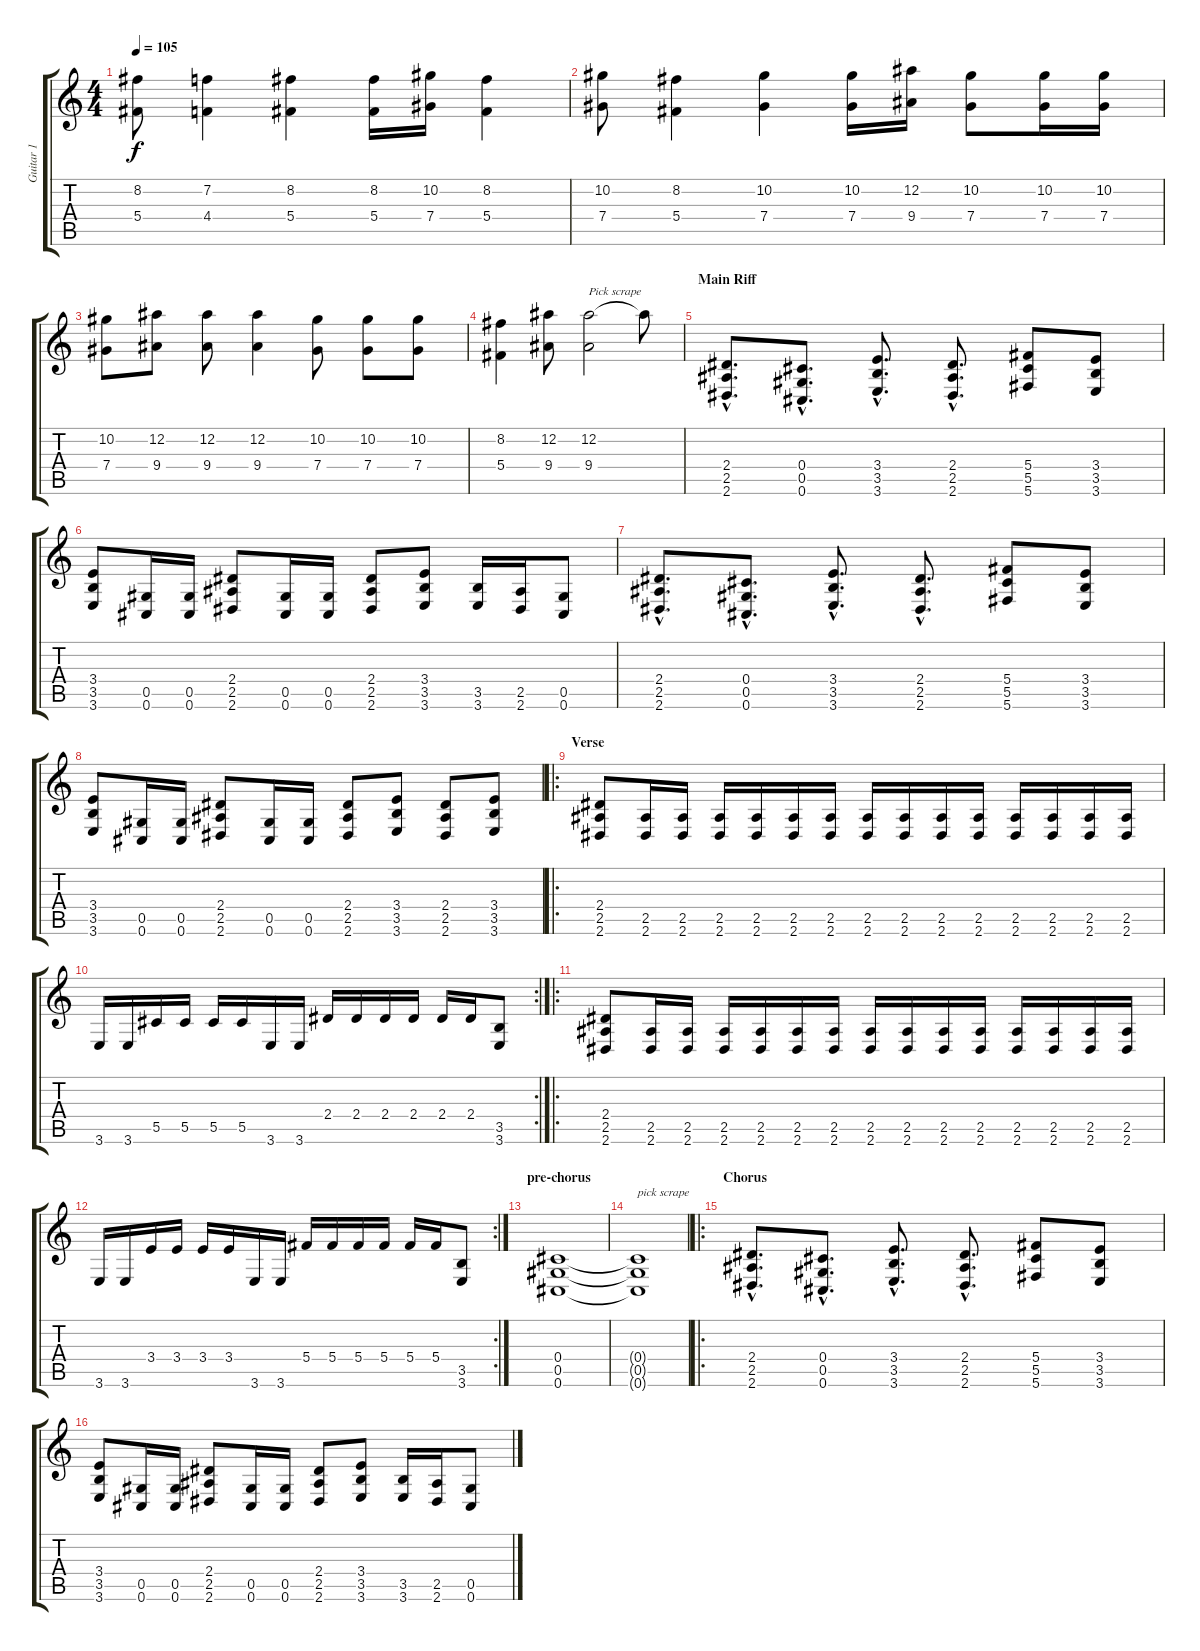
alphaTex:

\track ("Guitar 1" "Guitar 1") {instrument distortionguitar}
\staff {score tabs}
\tuning (Eb4 Bb3 Gb3 Db3 Ab2 Db2) {hide}
\ts (4 4)
\tempo 105
\clef g2
\ks c
(8.2 5.4).8{dy f} (7.2 4.4).4 (8.2 5.4).4 (8.2 5.4).16 (10.2 7.4).16 (8.2 5.4).4 |
(10.2 7.4).8 (8.2 5.4).4 (10.2 7.4).4 (10.2 7.4).16 (12.2 9.4).16 (10.2 7.4).8 (10.2 7.4).16 (10.2 7.4).16 |
(10.2 7.4).8 (12.2 9.4).8 (12.2 9.4).8 (12.2 9.4).4 (10.2 7.4).8 (10.2 7.4).8 (10.2 7.4).8 |
(8.2 5.4).4 (12.2 9.4).8 (12.2 9.4).2{txt "Pick scrape"} 12.2{t}.8 |
\section ("" "Main Riff")
(2.4{hac} 2.5{hac} 2.6{hac}).8{d} (0.4{hac} 0.5{hac} 0.6{hac}).8{d} (3.4{hac} 3.5{hac} 3.6{hac}).8{d} (2.4{hac} 2.5{hac} 2.6{hac}).8{d} (5.4 5.5 5.6).8 (3.4 3.5 3.6).8 |
(3.4 3.5 3.6).8 (0.5 0.6).16 (0.5 0.6).16 (2.4 2.5 2.6).8 (0.5 0.6).16 (0.5 0.6).16 (2.4 2.5 2.6).8 (3.4 3.5 3.6).8 (3.5 3.6).16 (2.5 2.6).16 (0.5 0.6).8 |
(2.4{hac} 2.5{hac} 2.6{hac}).8{d} (0.4{hac} 0.5{hac} 0.6{hac}).8{d} (3.4{hac} 3.5{hac} 3.6{hac}).8{d} (2.4{hac} 2.5{hac} 2.6{hac}).8{d} (5.4 5.5 5.6).8 (3.4 3.5 3.6).8 |
(3.4 3.5 3.6).8 (0.5 0.6).16 (0.5 0.6).16 (2.4 2.5 2.6).8 (0.5 0.6).16 (0.5 0.6).16 (2.4 2.5 2.6).8 (3.4 3.5 3.6).8 (2.4 2.5 2.6).8 (3.4 3.5 3.6).8 |
\ro
\section ("" "Verse")
(2.4 2.5 2.6).8 (2.5 2.6).16 (2.5 2.6).16 (2.5 2.6).16 (2.5 2.6).16 (2.5 2.6).16 (2.5 2.6).16 (2.5 2.6).16 (2.5 2.6).16 (2.5 2.6).16 (2.5 2.6).16 (2.5 2.6).16 (2.5 2.6).16 (2.5 2.6).16 (2.5 2.6).16 |
\rc 2
3.6.16 3.6.16 5.5.16 5.5.16 5.5.16 5.5.16 3.6.16 3.6.16 2.4.16 2.4.16 2.4.16 2.4.16 2.4.16 2.4.16 (3.5 3.6).8 |
\ro
(2.4 2.5 2.6).8 (2.5 2.6).16 (2.5 2.6).16 (2.5 2.6).16 (2.5 2.6).16 (2.5 2.6).16 (2.5 2.6).16 (2.5 2.6).16 (2.5 2.6).16 (2.5 2.6).16 (2.5 2.6).16 (2.5 2.6).16 (2.5 2.6).16 (2.5 2.6).16 (2.5 2.6).16 |
\rc 2
3.6.16 3.6.16 3.4.16 3.4.16 3.4.16 3.4.16 3.6.16 3.6.16 5.4.16 5.4.16 5.4.16 5.4.16 5.4.16 5.4.16 (3.5 3.6).8 |
\section ("" "pre-chorus")
(0.4 0.5 0.6).1 |
(0.4{t} 0.5{t} 0.6{t}).1{txt "pick scrape"} |
\ro
\section ("" "Chorus")
(2.4{hac} 2.5{hac} 2.6{hac}).8{d} (0.4{hac} 0.5{hac} 0.6{hac}).8{d} (3.4{hac} 3.5{hac} 3.6{hac}).8{d} (2.4{hac} 2.5{hac} 2.6{hac}).8{d} (5.4 5.5 5.6).8 (3.4 3.5 3.6).8 |
(3.4 3.5 3.6).8 (0.5 0.6).16 (0.5 0.6).16 (2.4 2.5 2.6).8 (0.5 0.6).16 (0.5 0.6).16 (2.4 2.5 2.6).8 (3.4 3.5 3.6).8 (3.5 3.6).16 (2.5 2.6).16 (0.5 0.6).8
